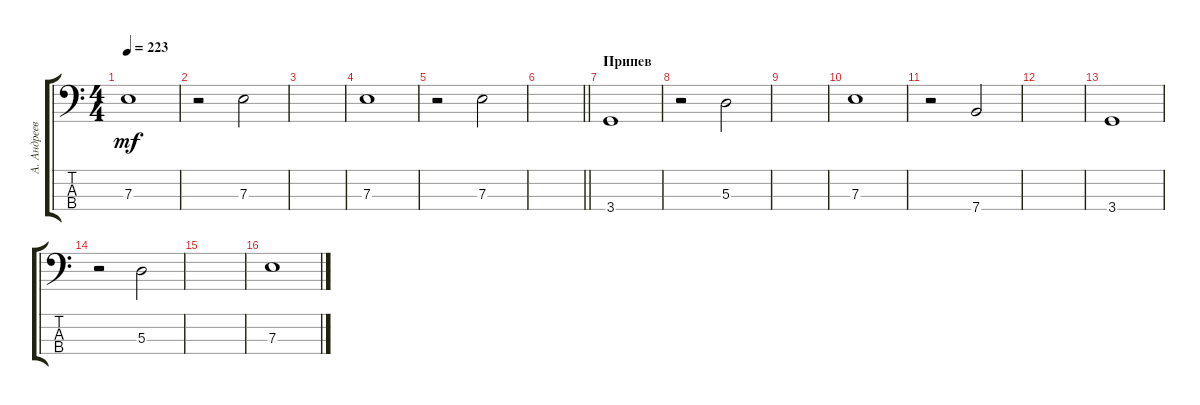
\track ("А. Андреев" "А. Андреев") {instrument electricbassfinger}
\staff {score tabs}
\tuning (G2 D2 A1 E1) {hide}
\ts (4 4)
\tempo 223
\clef f4
\ks c
7.3.1{dy mf} |
r.2 7.3.2 |
|
7.3.1 |
r.2 7.3.2 |
\barLineRight lightlight
|
\section ("" "Припев")
3.4.1 |
r.2 5.3.2 |
|
7.3.1 |
r.2 7.4.2 |
|
3.4.1 |
r.2 5.3.2 |
|
7.3.1
